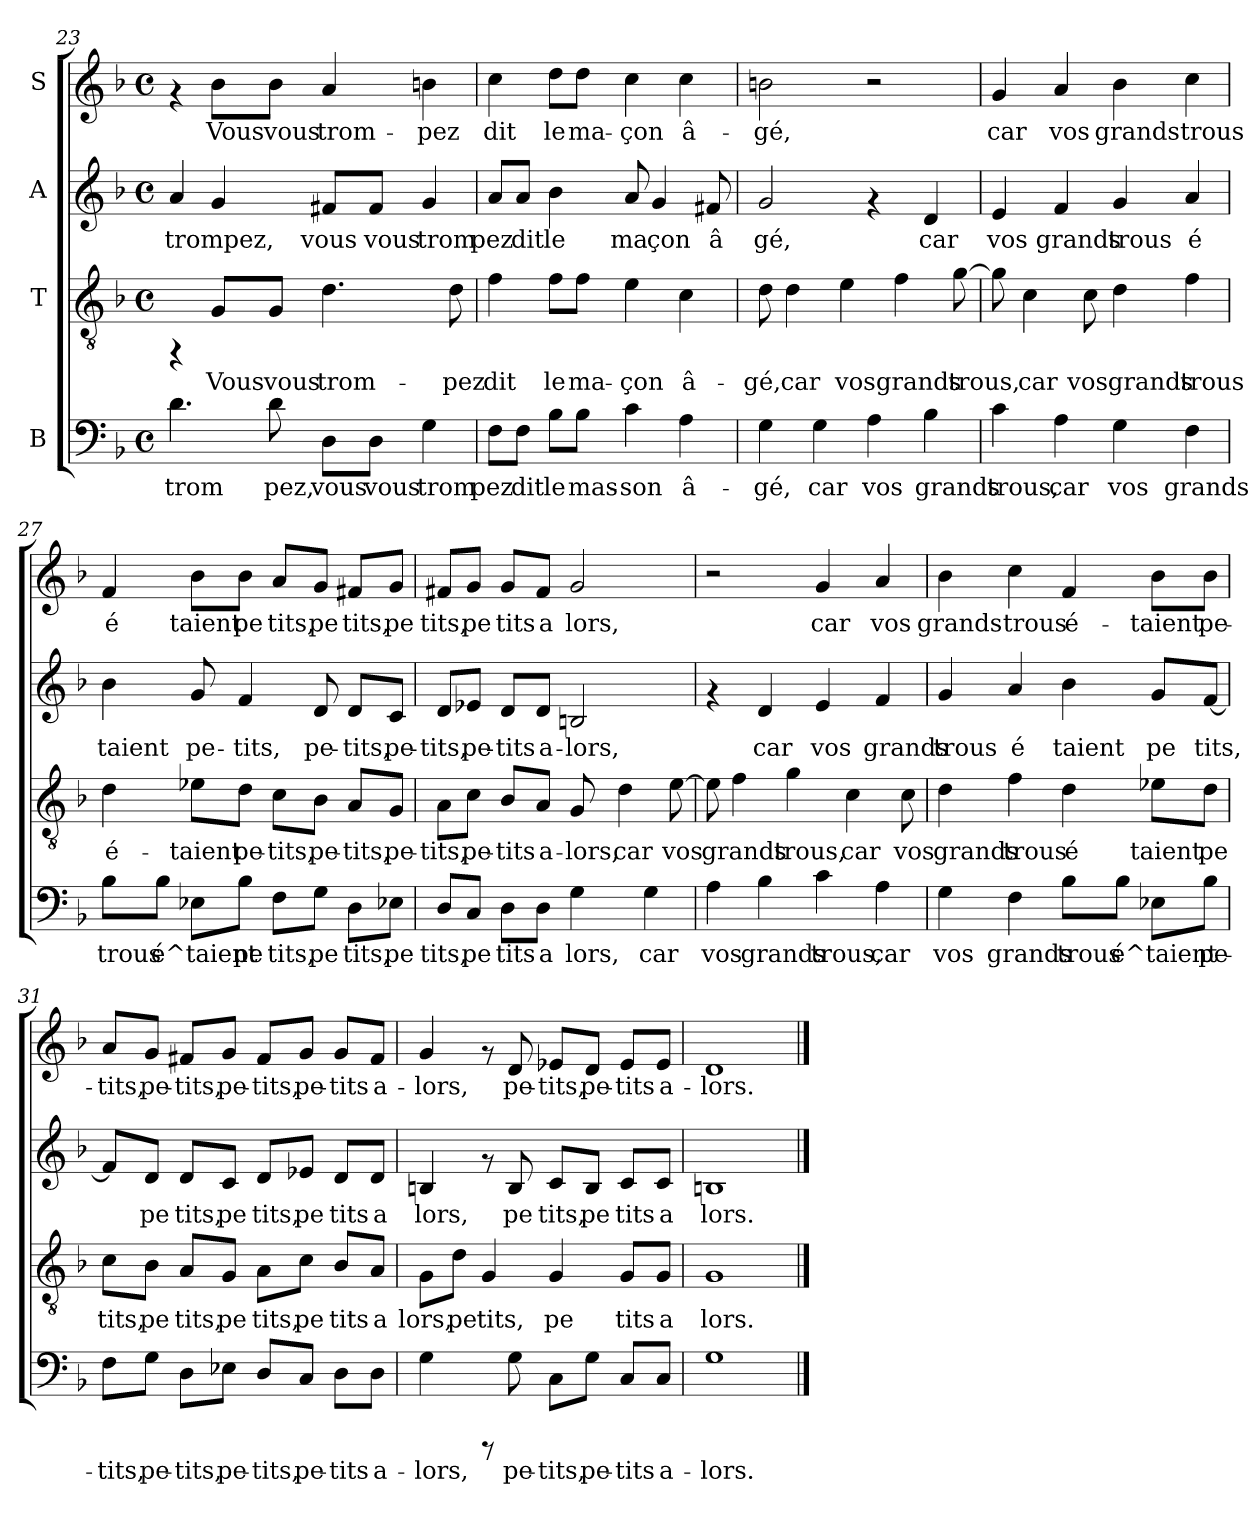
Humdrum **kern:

**kern	**text	**kern	**text	**kern	**text	**kern	**text
*part4	*part4	*part3	*part3	*part2	*part2	*part1	*part1
*staff4	*staff4	*staff3	*staff3	*staff2	*staff2	*staff1	*staff1
*I"B	*	*I"T	*	*I"A	*	*I"S	*
*clefF4	*	*clefGv2	*	*clefG2	*	*clefG2	*
*k[b-]	*	*k[b-]	*	*k[b-]	*	*k[b-]	*
*F:	*	*F:	*	*F:	*	*F:	*
*M4/4	*	*M4/4	*	*M4/4	*	*M4/4	*
*met(c)	*	*met(c)	*	*met(c)	*	*met(c)	*
=23	=23	=23	=23	=23	=23	=23	=23
!	!LO:LY:b:cj	!	!	!	!LO:LY:b:cj	!	!
4.d\	trom	4rFF	.	4a/	trompez,	4rf	.
!	!	!	!LO:LY:b:cj	!	!LO:LY:b:cj	!	!LO:LY:b:cj
.	.	8G/L	Vous	4g/	.	8b-\L	Vous
!	!LO:LY:b:cj	!	!LO:LY:b:cj	!	!	!	!LO:LY:b:cj
8d\	pez,	8G/J	vous	.	.	8b-\J	vous
!	!LO:LY:b:cj	!	!LO:LY:b:cj	!	!LO:LY:b:cj	!	!LO:LY:b:cj
8D\L	vous	4.d\	trom-	8f#X/L	vous	4a/	trom-
!	!LO:LY:b:cj	!	!	!	!LO:LY:b:cj	!	!
8D\J	vous	.	.	8f#/J	vous	.	.
!	!LO:LY:b:cj	!	!	!	!LO:LY:b:cj	!	!LO:LY:b:cj
4G\	trom	.	.	4g/	trom	4bn\	-pez
!	!	!	!LO:LY:b:cj	!	!	!	!
.	.	8d\	-pez	.	.	.	.
!!LO:PB:g=z
=24	=24	=24	=24	=24	=24	=24	=24
!	!LO:LY:b:cj	!	!LO:LY:b:cj	!	!LO:LY:b:cj	!	!LO:LY:b:cj
8F\L	pez	4f\	dit	8a/L	pez	4cc\	dit
!	!LO:LY:b:cj	!	!	!	!LO:LY:b:cj	!	!
8F\J	dit	.	.	8a/J	dit	.	.
!	!LO:LY:b:cj	!	!LO:LY:b:cj	!	!LO:LY:b:cj	!	!LO:LY:b:cj
8B-\L	le	8f\L	le	4b-\	le	8dd\L	le
!	!LO:LY:b:cj	!	!LO:LY:b:cj	!	!	!	!LO:LY:b:cj
8B-\J	mas-	8f\J	ma-	.	.	8dd\J	ma-
!	!LO:LY:b:cj	!	!LO:LY:b:cj	!	!LO:LY:b:cj	!	!LO:LY:b:cj
4c\	-son	4e\	-çon	8a/	ma	4cc\	-çon
!	!	!	!	!	!LO:LY:b:cj	!	!
.	.	.	.	4g/	çon	.	.
!	!LO:LY:b:cj	!	!LO:LY:b:cj	!	!	!	!LO:LY:b:cj
4A\	â-	4c\	â-	.	.	4cc\	â-
!	!	!	!	!	!LO:LY:b:cj	!	!
.	.	.	.	8f#/	â	.	.
=25	=25	=25	=25	=25	=25	=25	=25
!	!LO:LY:b:cj	!	!LO:LY:b:cj	!	!LO:LY:b:cj	!	!LO:LY:b:cj
4G\	-gé,	8d\	-gé,	2g/	gé,	2bn\	-gé,
!	!	!	!LO:LY:b:cj	!	!	!	!
.	.	4d\	car	.	.	.	.
!	!LO:LY:b:cj	!	!	!	!	!	!
4G\	car	.	.	.	.	.	.
!	!	!	!LO:LY:b:cj	!	!	!	!
.	.	4e\	vos	.	.	.	.
!	!LO:LY:b:cj	!	!	!	!	!	!
4A\	vos	.	.	4rf	.	2r	.
!	!	!	!LO:LY:b:cj	!	!	!	!
.	.	4f\	grands	.	.	.	.
!	!LO:LY:b:cj	!	!	!	!LO:LY:b:cj	!	!
4B-\	grands	.	.	4d/	car	.	.
!	!	!	!LO:LY:b:cj	!	!	!	!
.	.	[>8g\	trous,	.	.	.	.
=26	=26	=26	=26	=26	=26	=26	=26
!	!LO:LY:b:cj	!	!LO:LY:b:cj	!	!LO:LY:b:cj	!	!LO:LY:b:cj
4c\	trous,	8g\]	.	4e/	vos	4g/	car
!	!	!	!LO:LY:b:cj	!	!	!	!
.	.	4c\	car	.	.	.	.
!	!LO:LY:b:cj	!	!	!	!LO:LY:b:cj	!	!LO:LY:b:cj
4A\	car	.	.	4f/	grands	4a/	vos
!	!	!	!LO:LY:b:cj	!	!	!	!
.	.	8c\	vos	.	.	.	.
!	!LO:LY:b:cj	!	!LO:LY:b:cj	!	!LO:LY:b:cj	!	!LO:LY:b:cj
4G\	vos	4d\	grands	4g/	trous	4b-\	grands
!	!LO:LY:b:cj	!	!LO:LY:b:cj	!	!LO:LY:b:cj	!	!LO:LY:b:cj
4F\	grands	4f\	trous	4a/	é	4cc\	trous
!!LO:PB:g=z
=27	=27	=27	=27	=27	=27	=27	=27
!	!LO:LY:b:cj	!	!LO:LY:b:cj	!	!LO:LY:b:cj	!	!LO:LY:b:cj
8B-\L	trous	4d\	é-	4b-\	taient	4f/	é
!	!LO:LY:b:cj	!	!	!	!	!	!
8B-\J	é^taient	.	.	.	.	.	.
!	!LO:LY:b:cj	!	!LO:LY:b:cj	!	!LO:LY:b:cj	!	!LO:LY:b:cj
8E-X\L	.	8e-X\L	-taient	8g/	pe-	8b-\L	taient
!	!LO:LY:b:cj	!	!LO:LY:b:cj	!	!LO:LY:b:cj	!	!LO:LY:b:cj
8B-\J	pe	8d\J	pe-	4f/	-tits,	8b-\J	pe
!	!LO:LY:b:cj	!	!LO:LY:b:cj	!	!	!	!LO:LY:b:cj
8F\L	tits,	8c\L	-tits,	.	.	8a/L	tits,
!	!LO:LY:b:cj	!	!LO:LY:b:cj	!	!LO:LY:b:cj	!	!LO:LY:b:cj
8G\J	pe	8B-\J	pe-	8d/	pe-	8g/J	pe
!	!LO:LY:b:cj	!	!LO:LY:b:cj	!	!LO:LY:b:cj	!	!LO:LY:b:cj
8D\L	tits,	8A/L	-tits,	8d/L	-tits,	8f#X/L	tits,
!	!LO:LY:b:cj	!	!LO:LY:b:cj	!	!LO:LY:b:cj	!	!LO:LY:b:cj
8E-X\J	pe	8G/J	pe-	8c/J	pe-	8g/J	pe
=28	=28	=28	=28	=28	=28	=28	=28
!	!LO:LY:b:cj	!	!LO:LY:b:cj	!	!LO:LY:b:cj	!	!LO:LY:b:cj
8D/L	tits,	8A\L	-tits,	8d/L	-tits,	8f#X/L	tits,
!	!LO:LY:b:cj	!	!LO:LY:b:cj	!	!LO:LY:b:cj	!	!LO:LY:b:cj
8C/J	pe	8c\J	pe-	8e-X/J	pe-	8g/J	pe
!	!LO:LY:b:cj	!	!LO:LY:b:cj	!	!LO:LY:b:cj	!	!LO:LY:b:cj
8D\L	tits	8B-/L	-tits	8d/L	-tits	8g/L	tits
!	!LO:LY:b:cj	!	!LO:LY:b:cj	!	!LO:LY:b:cj	!	!LO:LY:b:cj
8D\J	a	8A/J	a-	8d/J	a-	8f#/J	a
!	!LO:LY:b:cj	!	!LO:LY:b:cj	!	!LO:LY:b:cj	!	!LO:LY:b:cj
4G\	lors,	8G/	-lors,	2B/	-lors,	2g/	lors,
!	!	!	!LO:LY:b:cj	!	!	!	!
.	.	4d\	car	.	.	.	.
!	!LO:LY:b:cj	!	!	!	!	!	!
4G\	car	.	.	.	.	.	.
!	!	!	!LO:LY:b:cj	!	!	!	!
.	.	[>8e\	vos	.	.	.	.
=29	=29	=29	=29	=29	=29	=29	=29
!	!LO:LY:b:cj	!	!LO:LY:b:cj	!	!	!	!
4A\	vos	8e\]	grands	4rf	.	2r	.
!	!	!	!LO:LY:b:cj	!	!	!	!
.	.	4f\	.	.	.	.	.
!	!LO:LY:b:cj	!	!	!	!LO:LY:b:cj	!	!
4B-\	grands	.	.	4d/	car	.	.
!	!	!	!LO:LY:b:cj	!	!	!	!
.	.	4g\	trous,	.	.	.	.
!	!LO:LY:b:cj	!	!	!	!LO:LY:b:cj	!	!LO:LY:b:cj
4c\	trous,	.	.	4e/	vos	4g/	car
!	!	!	!LO:LY:b:cj	!	!	!	!
.	.	4c\	car	.	.	.	.
!	!LO:LY:b:cj	!	!	!	!LO:LY:b:cj	!	!LO:LY:b:cj
4A\	car	.	.	4f/	grands	4a/	vos
!	!	!	!LO:LY:b:cj	!	!	!	!
.	.	8c\	vos	.	.	.	.
!!LO:LB:g=z
=30	=30	=30	=30	=30	=30	=30	=30
!	!LO:LY:b:cj	!	!LO:LY:b:cj	!	!LO:LY:b:cj	!	!LO:LY:b:cj
4G\	vos	4d\	grands	4g/	trous	4b-\	grands
!	!LO:LY:b:cj	!	!LO:LY:b:cj	!	!LO:LY:b:cj	!	!LO:LY:b:cj
4F\	grands	4f\	trous	4a/	é	4cc\	trous
!	!LO:LY:b:cj	!	!LO:LY:b:cj	!	!LO:LY:b:cj	!	!LO:LY:b:cj
8B-\L	trous	4d\	é	4b-\	taient	4f/	é-
!	!LO:LY:b:cj	!	!	!	!	!	!
8B-\J	é^taient-	.	.	.	.	.	.
!	!LO:LY:b:cj	!	!LO:LY:b:cj	!	!LO:LY:b:cj	!	!LO:LY:b:cj
8E-X\L	--	8e-X\L	taient	8g/L	pe	8b-\L	-taient
!	!LO:LY:b:cj	!	!LO:LY:b:cj	!	!LO:LY:b:cj	!	!LO:LY:b:cj
8B-\J	-pe-	8d\J	pe	[<8f/J	tits,	8b-\J	pe-
=31	=31	=31	=31	=31	=31	=31	=31
!	!LO:LY:b:cj	!	!LO:LY:b:cj	!	!LO:LY:b:cj	!	!LO:LY:b:cj
8F\L	-tits,	8c\L	tits,	8f/L]	.	8a/L	-tits,
!	!LO:LY:b:cj	!	!LO:LY:b:cj	!	!LO:LY:b:cj	!	!LO:LY:b:cj
8G\J	pe-	8B-\J	pe	8d/J	pe	8g/J	pe-
!	!LO:LY:b:cj	!	!LO:LY:b:cj	!	!LO:LY:b:cj	!	!LO:LY:b:cj
8D\L	-tits,	8A/L	tits,	8d/L	tits,	8f#X/L	-tits,
!	!LO:LY:b:cj	!	!LO:LY:b:cj	!	!LO:LY:b:cj	!	!LO:LY:b:cj
8E-X\J	pe-	8G/J	pe	8c/J	pe	8g/J	pe-
!	!LO:LY:b:cj	!	!LO:LY:b:cj	!	!LO:LY:b:cj	!	!LO:LY:b:cj
8D/L	-tits,	8A\L	tits,	8d/L	tits,	8f#/L	-tits,
!	!LO:LY:b:cj	!	!LO:LY:b:cj	!	!LO:LY:b:cj	!	!LO:LY:b:cj
8C/J	pe-	8c\J	pe	8e-X/J	pe	8g/J	pe-
!	!LO:LY:b:cj	!	!LO:LY:b:cj	!	!LO:LY:b:cj	!	!LO:LY:b:cj
8D\L	-tits	8B-/L	tits	8d/L	tits	8g/L	-tits
!	!LO:LY:b:cj	!	!LO:LY:b:cj	!	!LO:LY:b:cj	!	!LO:LY:b:cj
8D\J	a-	8A/J	a	8d/J	a	8f#/J	a-
=32	=32	=32	=32	=32	=32	=32	=32
!	!LO:LY:b:cj	!	!LO:LY:b:cj	!	!LO:LY:b:cj	!	!LO:LY:b:cj
4G\	-lors,	8G\L	lors,	4Bn/	lors,	4g/	-lors,
!	!	!	!LO:LY:b:cj	!	!	!	!
.	.	8d\J	pe	.	.	.	.
!	!	!	!LO:LY:b:cj	!	!	!	!
8rCCC	.	4G/	tits,	8rf	.	8rf	.
!	!LO:LY:b:cj	!	!	!	!LO:LY:b:cj	!	!LO:LY:b:cj
8G\	pe-	.	.	8B/	pe	8d/	pe-
!	!LO:LY:b:cj	!	!LO:LY:b:cj	!	!LO:LY:b:cj	!	!LO:LY:b:cj
8C\L	-tits,	4G/	pe	8c/L	tits,	8e-X/L	-tits,
!	!LO:LY:b:cj	!	!	!	!LO:LY:b:cj	!	!LO:LY:b:cj
8G\J	pe-	.	.	8B/J	pe	8d/J	pe-
!	!LO:LY:b:cj	!	!LO:LY:b:cj	!	!LO:LY:b:cj	!	!LO:LY:b:cj
8C/L	-tits	8G/L	tits	8c/L	tits	8e-/L	-tits
!	!LO:LY:b:cj	!	!LO:LY:b:cj	!	!LO:LY:b:cj	!	!LO:LY:b:cj
8C/J	a-	8G/J	a	8c/J	a	8e-/J	a-
=33	=33	=33	=33	=33	=33	=33	=33
!	!LO:LY:b:cj	!	!LO:LY:b:cj	!	!LO:LY:b:cj	!	!LO:LY:b:cj
1G	-lors.	1G	lors.	1Bn	lors.	1d	-lors.
==	==	==	==	==	==	==	==
*-	*-	*-	*-	*-	*-	*-	*-
